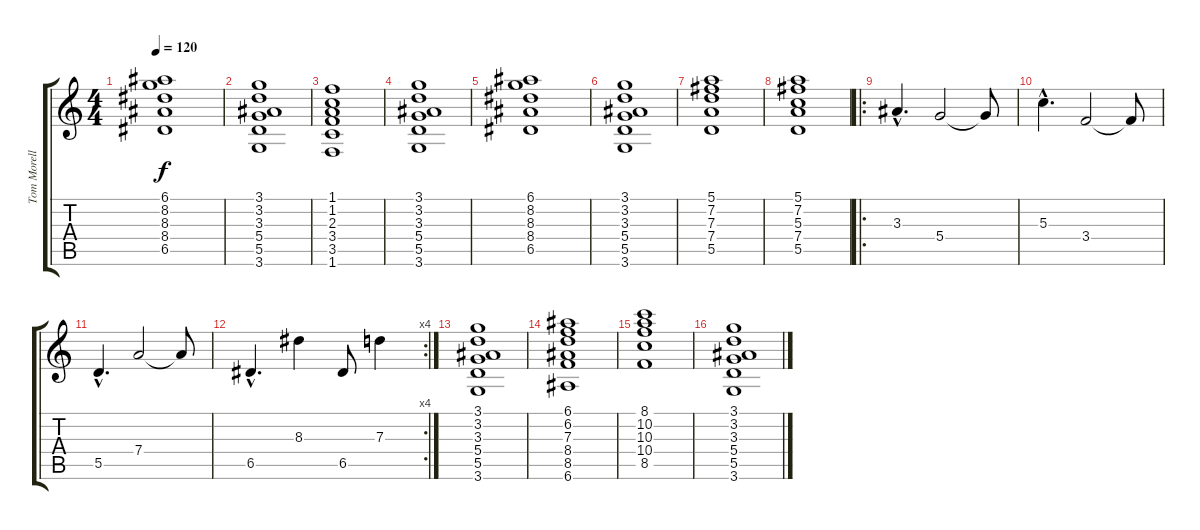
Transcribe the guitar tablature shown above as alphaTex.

\track ("Tom Morello (Guitar)" "Tom Morell") {instrument acousticguitarsteel}
\staff {score tabs}
\tuning (E4 B3 G3 D3 A2 E2) {hide}
\ts (4 4)
\tempo 120
\clef g2
\ks c
(6.1 8.2 8.3 8.4 6.5).1{dy f} |
(3.1 3.2 3.3 5.4 5.5 3.6).1 |
(1.1 1.2 2.3 3.4 3.5 1.6).1 |
(3.1 3.2 3.3 5.4 5.5 3.6).1 |
(6.1 8.2 8.3 8.4 6.5).1 |
(3.1 3.2 3.3 5.4 5.5 3.6).1 |
(5.1 7.2 7.3 7.4 5.5).1 |
(5.1 7.2 5.3 7.4 5.5).1 |
\ro
3.3{hac}.4{d} 5.4.2 5.4{t}.8 |
5.3{hac}.4{d} 3.4.2 3.4{t}.8 |
5.5{hac}.4{d} 7.4.2 7.4{t}.8 |
\rc 4
6.5{hac}.4{d} 8.3.4 6.5.8 7.3.4 |
(3.1 3.2 3.3 5.4 5.5 3.6).1 |
(6.1 6.2 7.3 8.4 8.5 6.6).1 |
(8.1 10.2 10.3 10.4 8.5).1 |
(3.1 3.2 3.3 5.4 5.5 3.6).1
